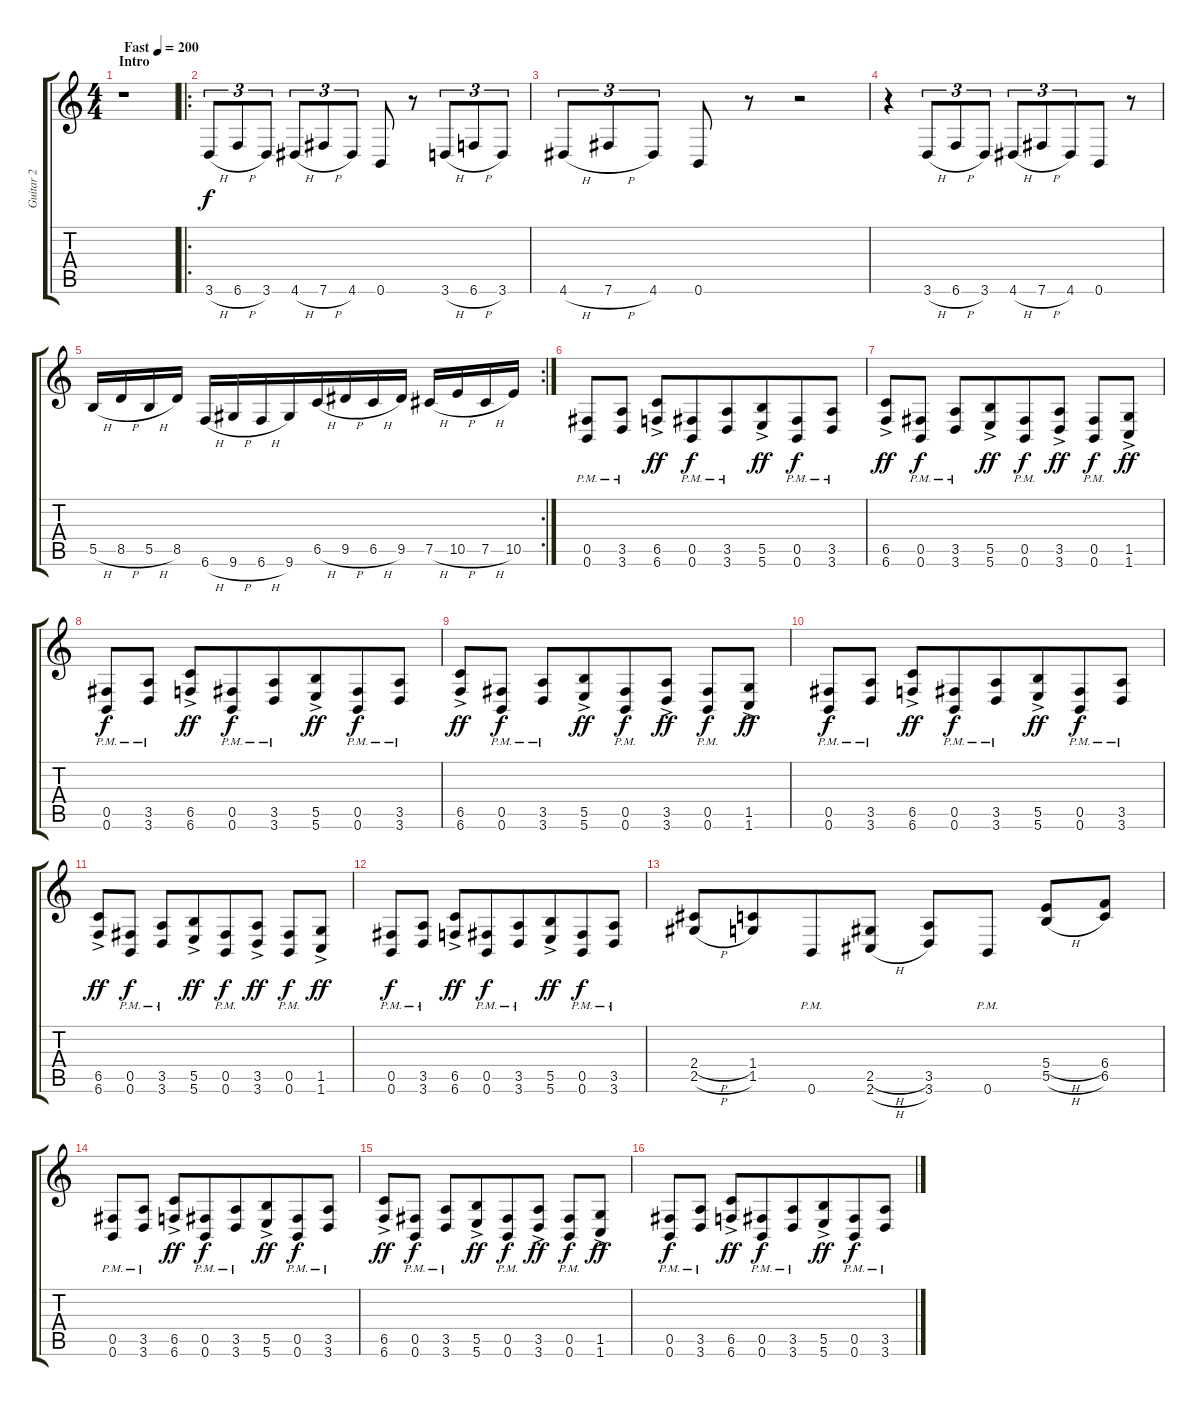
\track ("Guitar 2" "Guitar 2") {instrument distortionguitar bank 255}
\staff {score tabs}
\tuning (Db4 Ab3 E3 B2 Gb2 B1) {hide}
\ts (4 4)
\section ("" "Intro")
\tempo (200 "Fast")
\clef g2
\ks c
r.1{dy f instrument distortionguitar} |
\ro
3.6{h}.8{tu (3 2)} 6.6{h}.8{tu (3 2)} 3.6.8{tu (3 2)} 4.6{h}.8{tu (3 2)} 7.6{h}.8{tu (3 2) beam merge} 4.6.8{tu (3 2)} 0.6.8 r.8 3.6{h}.8{tu (3 2)} 6.6{h}.8{tu (3 2) beam merge} 3.6.8{tu (3 2)} |
4.6{h}.8{tu (3 2)} 7.6{h}.8{tu (3 2)} 4.6.8{tu (3 2)} 0.6.8 r.8{beam merge} r.2 |
r.4 3.6{h}.8{tu (3 2)} 6.6{h}.8{tu (3 2)} 3.6.8{tu (3 2)} 4.6{h}.8{tu (3 2) beam merge} 7.6{h}.8{tu (3 2)} 4.6.8{tu (3 2) beam merge} 0.6.8{beam merge} r.8 |
\rc 2
5.5{h}.16{beam merge} 8.5{h}.16{beam merge} 5.5{h}.16{beam merge} 8.5.16 6.6{h}.16 9.6{h}.16{beam merge} 6.6{h}.16 9.6.16{beam merge} 6.5{h}.16 9.5{h}.16{beam merge} 6.5{h}.16{beam merge} 9.5.16 7.5{h}.16{beam merge} 10.5{h}.16{beam merge} 7.5{h}.16 10.5.16 |
(0.5{pm} 0.6{pm}).8 (3.5{pm} 3.6{pm}).8 (6.5{ac} 6.6{ac}).8{dy ff beam merge} (0.5{pm} 0.6{pm}).8{dy f beam merge} (3.5{pm} 3.6{pm}).8{beam merge} (5.5{ac} 5.6{ac}).8{dy ff beam merge} (0.5{pm} 0.6{pm}).8{dy f beam merge} (3.5{pm} 3.6{pm}).8 |
(6.5{ac} 6.6{ac}).8{dy ff} (0.5{pm} 0.6{pm}).8{dy f} (3.5{pm} 3.6{pm}).8{beam merge} (5.5{ac} 5.6{ac}).8{dy ff beam merge} (0.5{pm} 0.6{pm}).8{dy f} (3.5{ac} 3.6{ac}).8{dy ff} (0.5{pm} 0.6{pm}).8{dy f beam merge} (1.5{ac} 1.6{ac}).8{dy ff} |
(0.5{pm} 0.6{pm}).8{dy f} (3.5{pm} 3.6{pm}).8 (6.5{ac} 6.6{ac}).8{dy ff beam merge} (0.5{pm} 0.6{pm}).8{dy f beam merge} (3.5{pm} 3.6{pm}).8{beam merge} (5.5{ac} 5.6{ac}).8{dy ff beam merge} (0.5{pm} 0.6{pm}).8{dy f beam merge} (3.5{pm} 3.6{pm}).8 |
(6.5{ac} 6.6{ac}).8{dy ff} (0.5{pm} 0.6{pm}).8{dy f} (3.5{pm} 3.6{pm}).8{beam merge} (5.5{ac} 5.6{ac}).8{dy ff beam merge} (0.5{pm} 0.6{pm}).8{dy f} (3.5{ac} 3.6{ac}).8{dy ff} (0.5{pm} 0.6{pm}).8{dy f beam merge} (1.5{ac} 1.6{ac}).8{dy ff} |
(0.5{pm} 0.6{pm}).8{dy f} (3.5{pm} 3.6{pm}).8 (6.5{ac} 6.6{ac}).8{dy ff beam merge} (0.5{pm} 0.6{pm}).8{dy f beam merge} (3.5{pm} 3.6{pm}).8{beam merge} (5.5{ac} 5.6{ac}).8{dy ff beam merge} (0.5{pm} 0.6{pm}).8{dy f beam merge} (3.5{pm} 3.6{pm}).8 |
(6.5{ac} 6.6{ac}).8{dy ff} (0.5{pm} 0.6{pm}).8{dy f} (3.5{pm} 3.6{pm}).8{beam merge} (5.5{ac} 5.6{ac}).8{dy ff beam merge} (0.5{pm} 0.6{pm}).8{dy f} (3.5{ac} 3.6{ac}).8{dy ff} (0.5{pm} 0.6{pm}).8{dy f beam merge} (1.5{ac} 1.6{ac}).8{dy ff} |
(0.5{pm} 0.6{pm}).8{dy f} (3.5{pm} 3.6{pm}).8 (6.5{ac} 6.6{ac}).8{dy ff beam merge} (0.5{pm} 0.6{pm}).8{dy f beam merge} (3.5{pm} 3.6{pm}).8{beam merge} (5.5{ac} 5.6{ac}).8{dy ff beam merge} (0.5{pm} 0.6{pm}).8{dy f beam merge} (3.5{pm} 3.6{pm}).8 |
(2.4{h} 2.5{h}).8{beam merge} (1.4 1.5).8{beam merge} 0.6{pm}.8 (2.5{h} 2.6{h}).8 (3.5 3.6).8 0.6{pm}.8 (5.4{h} 5.5{h}).8{beam merge} (6.4 6.5).8 |
(0.5{pm} 0.6{pm}).8 (3.5{pm} 3.6{pm}).8 (6.5{ac} 6.6{ac}).8{dy ff beam merge} (0.5{pm} 0.6{pm}).8{dy f beam merge} (3.5{pm} 3.6{pm}).8{beam merge} (5.5{ac} 5.6{ac}).8{dy ff beam merge} (0.5{pm} 0.6{pm}).8{dy f beam merge} (3.5{pm} 3.6{pm}).8 |
(6.5{ac} 6.6{ac}).8{dy ff} (0.5{pm} 0.6{pm}).8{dy f} (3.5{pm} 3.6{pm}).8{beam merge} (5.5{ac} 5.6{ac}).8{dy ff beam merge} (0.5{pm} 0.6{pm}).8{dy f} (3.5{ac} 3.6{ac}).8{dy ff} (0.5{pm} 0.6{pm}).8{dy f beam merge} (1.5{ac} 1.6{ac}).8{dy ff} |
(0.5{pm} 0.6{pm}).8{dy f} (3.5{pm} 3.6{pm}).8 (6.5{ac} 6.6{ac}).8{dy ff beam merge} (0.5{pm} 0.6{pm}).8{dy f beam merge} (3.5{pm} 3.6{pm}).8{beam merge} (5.5{ac} 5.6{ac}).8{dy ff beam merge} (0.5{pm} 0.6{pm}).8{dy f beam merge} (3.5{pm} 3.6{pm}).8
